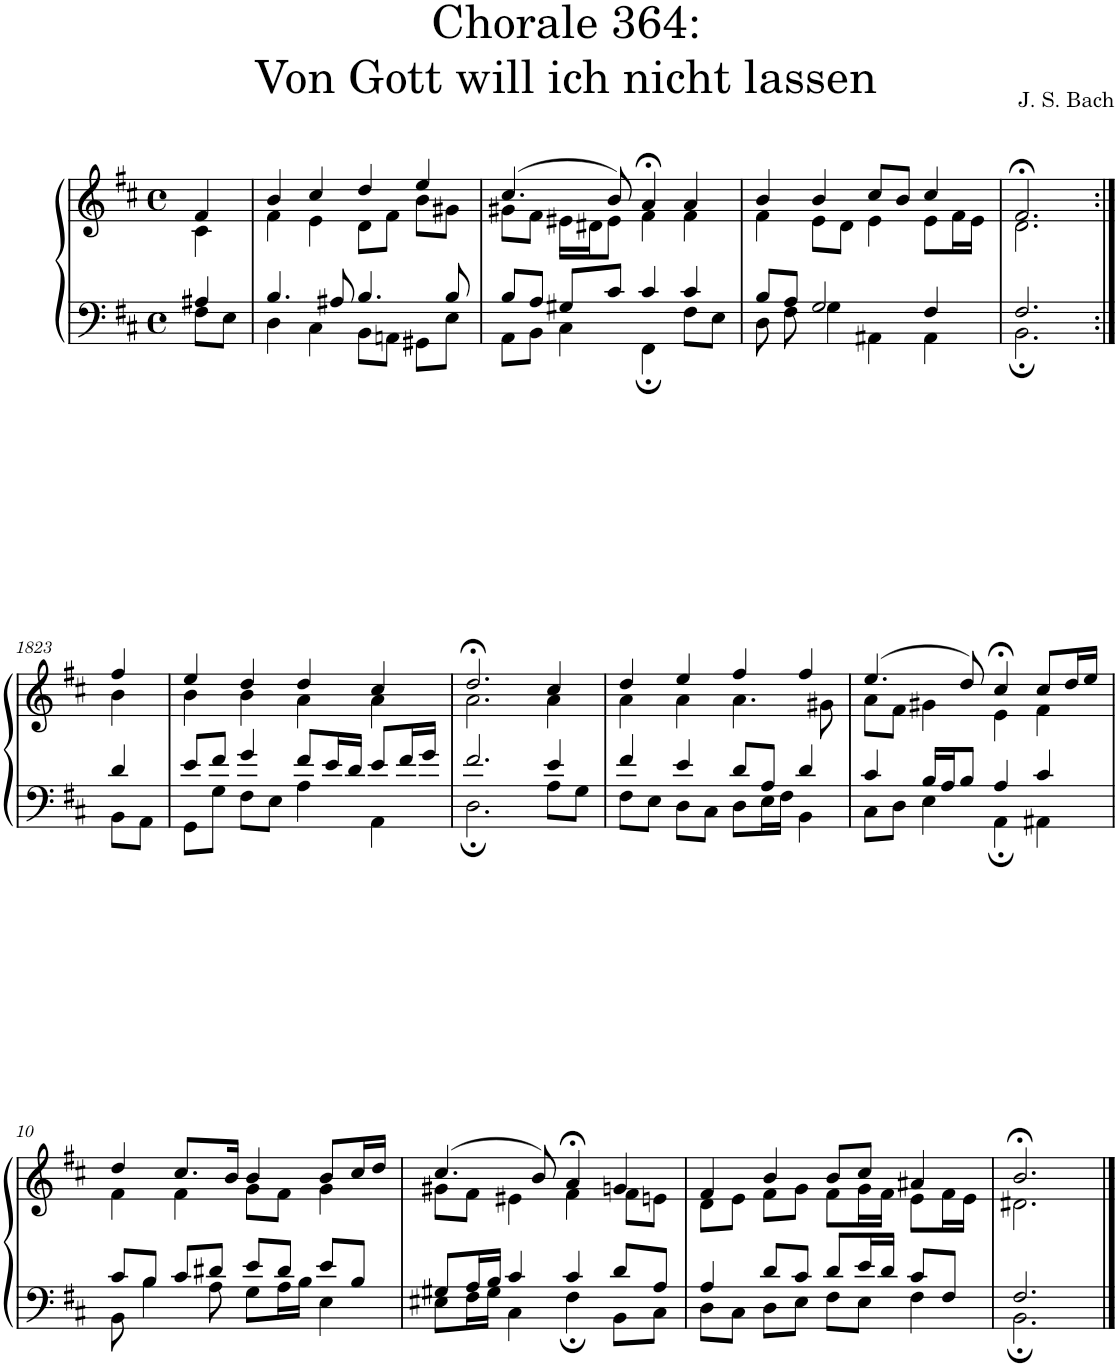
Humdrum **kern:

**kern	**kern
*part1	*part1
*staff2	*staff1
*I"S,A	*
*clefF4	*clefG2
*k[f#c#]	*k[f#c#]
*M4/4	*M4/4
*met(c)	*met(c)
=	=
*^	*^
4A#X/	8F#\L	4f#/	4c#\
.	8E\J	.	.
=1	=1	=1	=1
4.B/	4D\	4b/	4f#\
.	4C#\	4cc#/	4e\
8A#X/	.	.	.
4.B/	8BB\L	4dd/	8d\L
.	8AAn\J	.	8f#\J
.	8GG#X\L	4ee/	8b\L
8B/	8E\J	.	8g#X\J
=2	=2	=2	=2
8B/L	8AA\L	(>4.cc#/	8g#X\L
8A/J	8BB\J	.	8f#\J
8G#X/L	4C#\	.	16e#X\LL
.	.	.	16d#X\J
8c#/J	.	8b/)	8e#\J
4c#/	4FF#;\	4a;</	4f#\
4c#/	8F#\L	4a/	4f#\
.	8E\J	.	.
=3	=3	=3	=3
8B/L	8D\	4b/	4f#\
8A/J	8F#\	.	.
2G/	4G\	4b/	8e\L
.	.	.	8d\J
.	4AA#X\	8cc#/L	4e\
.	.	8b/J	.
4F#/	4AA#\	4cc#/	8e\L
.	.	.	16f#\L
.	.	.	16e\JJ
=1822	=1822	=1822	=1822
2.F#/	2.BB;\	2.f#;</	2.d\
!!LO:LB:g=z	!!
=1823:|!	=1823:|!	=1823:|!	=1823:|!
4d/	8BB\L	4ff#/	4b\
.	8AA\J	.	.
=6	=6	=6	=6
8e/L	8GG\L	4ee/	4b\
8f#/J	8G\J	.	.
4g/	8F#\L	4dd/	4b\
.	8E\J	.	.
8f#/L	4A\	4dd/	4a\
16e/L	.	.	.
16d/JJ	.	.	.
8e/L	4AA\	4cc#/	4a\
16f#/L	.	.	.
16g/JJ	.	.	.
=7	=7	=7	=7
2.f#/	2.D;\	2.dd;</	2.a\
4e/	8A\L	4cc#/	4a\
.	8G\J	.	.
=8	=8	=8	=8
4f#/	8F#\L	4dd/	4a\
.	8E\J	.	.
4e/	8D\L	4ee/	4a\
.	8C#\J	.	.
8d/L	8D\L	4ff#/	4.a\
8A/J	16E\L	.	.
.	16F#\JJ	.	.
4d/	4BB\	4ff#/	.
.	.	.	8g#X\
=9	=9	=9	=9
4c#/	8C#\L	(>4.ee/	8a\L
.	8D\J	.	8f#\J
16B/LL	4E\	.	4g#X\
16A/J	.	.	.
8B/J	.	8dd/)	.
4A/	4AA;\	4cc#;</	4e\
4c#/	4AA#X\	8cc#/L	4f#\
.	.	16dd/L	.
.	.	16ee/JJ	.
!!LO:LB:g=z	!!
=10	=10	=10	=10
8c#/L	8BB\	4dd/	4f#\
8B/J	4B\	.	.
8c#/L	.	8.cc#/L	4f#\
8d#X/J	8A\	.	.
.	.	16b/Jk	.
8e/L	8G\L	4b/	8g\L
8d#/J	16A\L	.	8f#\J
.	16B\JJ	.	.
8e/L	4E\	8b/L	4g\
8B/J	.	16cc#/L	.
.	.	16dd/JJ	.
=11	=11	=11	=11
8G#X/L	8E#X\L	(>4.cc#/	8g#X\L
16A/L	16F#\L	.	8f#\J
16B/JJ	16G#\JJ	.	.
4c#/	4C#\	.	4e#X\
.	.	8b/)	.
4c#/	4F#;\	4a;</	4f#\
8d/L	8BB\L	4gn/	8f#\L
8A/J	8C#\J	.	8en\J
=12	=12	=12	=12
4A/	8D\L	4f#/	8d\L
.	8C#\J	.	8e\J
8d/L	8D\L	4b/	8f#\L
8c#/J	8E\J	.	8g\J
8d/L	8F#\L	8b/L	8f#\L
16e/L	8E\J	8cc#/J	16g\L
16d/JJ	.	.	16f#\JJ
8c#/L	4F#\	4a#X/	8e\L
8F#/J	.	.	16f#\L
.	.	.	16e\JJ
=13	=13	=13	=13
2.F#/	2.BB;\	2.b;</	2.d#X\
*v	*v	*	*
*	*v	*v
==	==
*-	*-
